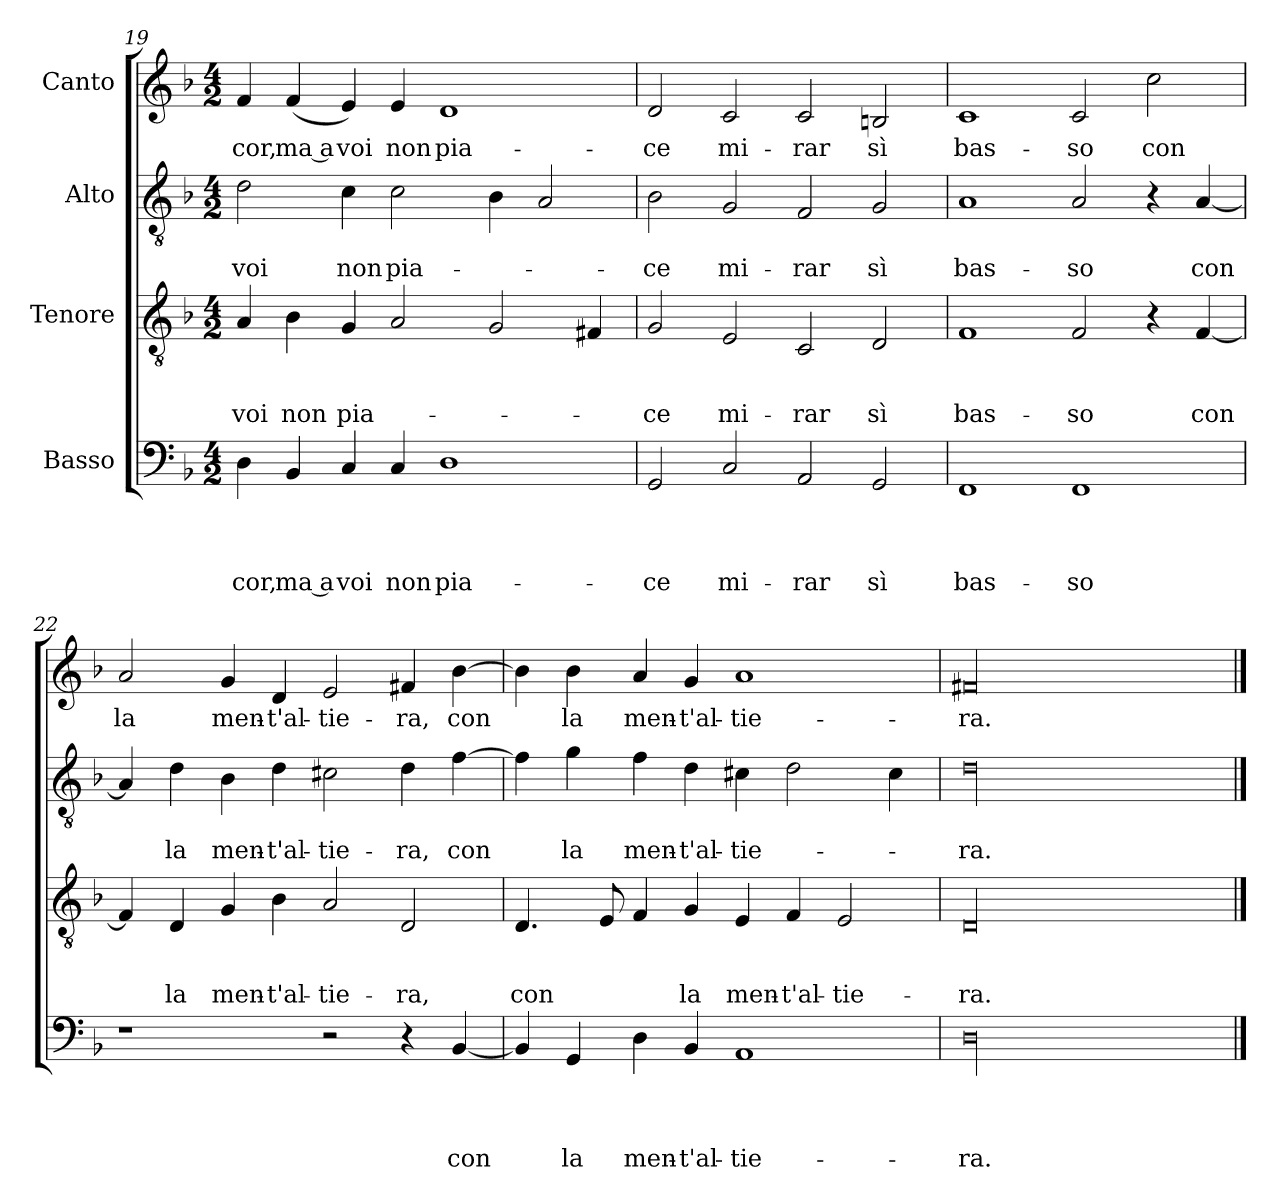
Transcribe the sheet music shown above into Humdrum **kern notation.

**kern	**text	**text	**text	**text	**kern	**text	**text	**text	**kern	**text	**text	**kern	**text
*part4	*part4	*part4	*part4	*part4	*part3	*part3	*part3	*part3	*part2	*part2	*part2	*part1	*part1
*staff4	*staff4	*staff4	*staff4	*staff4	*staff3	*staff3	*staff3	*staff3	*staff2	*staff2	*staff2	*staff1	*staff1
*I"Basso	*	*	*	*	*I"Tenore	*	*	*	*I"Alto	*	*	*I"Canto	*
*clefF4	*	*	*	*	*clefGv2	*	*	*	*clefGv2	*	*	*clefG2	*
*k[b-]	*	*	*	*	*k[b-]	*	*	*	*k[b-]	*	*	*k[b-]	*
*F:	*	*	*	*	*F:	*	*	*	*F:	*	*	*F:	*
*M4/2	*	*	*	*	*M4/2	*	*	*	*M4/2	*	*	*M4/2	*
=19	=19	=19	=19	=19	=19	=19	=19	=19	=19	=19	=19	=19	=19
!	!	!	!	!LO:LY:b	!	!	!	!LO:LY:b	!	!	!LO:LY:b	!	!LO:LY:b
4D\	.	.	.	cor,	4A/	.	.	voi	2d\	.	voi	4f/	cor,
!	!	!	!	!LO:LY:b:rj	!	!	!	!LO:LY:b	!	!	!	!	!LO:LY:b:rj
4BB-/	.	.	.	ma a	4B-\	.	.	non	.	.	.	(<4f/	ma a
!	!	!	!	!LO:LY:b	!	!	!	!LO:LY:b	!	!	!LO:LY:b	!	!LO:LY:b
4C/	.	.	.	voi	4G/	.	.	pia-	4c\	.	non	4e/)	voi
!	!	!	!	!LO:LY:b	!	!	!	!	!	!	!LO:LY:b	!	!LO:LY:b
4C/	.	.	.	non	2A/	.	.	.	2c\	.	pia-	4e/	non
!	!	!	!	!LO:LY:b	!	!	!	!	!	!	!	!	!LO:LY:b
1D	.	.	.	pia-	.	.	.	.	.	.	.	1d	pia-
.	.	.	.	.	2G/	.	.	.	4B-\	.	.	.	.
.	.	.	.	.	.	.	.	.	2A/	.	.	.	.
.	.	.	.	.	4F#X/	.	.	.	.	.	.	.	.
=20	=20	=20	=20	=20	=20	=20	=20	=20	=20	=20	=20	=20	=20
!	!	!	!	!LO:LY:b	!	!	!	!LO:LY:b	!	!	!LO:LY:b	!	!LO:LY:b
2GG/	.	.	.	-ce	2G/	.	.	-ce	2B-\	.	-ce	2d/	-ce
!	!	!	!	!LO:LY:b	!	!	!	!LO:LY:b	!	!	!LO:LY:b	!	!LO:LY:b
2C/	.	.	.	mi-	2E/	.	.	mi-	2G/	.	mi-	2c/	mi-
!	!	!	!	!LO:LY:b	!	!	!	!LO:LY:b	!	!	!LO:LY:b	!	!LO:LY:b
2AA/	.	.	.	-rar	2C/	.	.	-rar	2F/	.	-rar	2c/	-rar
!	!	!	!	!LO:LY:b	!	!	!	!LO:LY:b	!	!	!LO:LY:b	!	!LO:LY:b
2GG/	.	.	.	sì	2D/	.	.	sì	2G/	.	sì	2Bn/	sì
=21	=21	=21	=21	=21	=21	=21	=21	=21	=21	=21	=21	=21	=21
!	!	!	!	!LO:LY:b	!	!	!	!LO:LY:b	!	!	!LO:LY:b	!	!LO:LY:b
1FF	.	.	.	bas-	1F	.	.	bas-	1A	.	bas-	1c	bas-
!	!	!	!	!LO:LY:b	!	!	!	!LO:LY:b	!	!	!LO:LY:b	!	!LO:LY:b
1FF	.	.	.	-so	2F/	.	.	-so	2A/	.	-so	2c/	-so
!	!	!	!	!	!	!	!	!	!	!	!	!	!LO:LY:b
.	.	.	.	.	4r	.	.	.	4r	.	.	2cc\	con
!	!	!	!	!	!	!	!	!LO:LY:b	!	!	!LO:LY:b	!	!
.	.	.	.	.	[>4F/	.	.	con	[>4A/	.	con	.	.
!!LO:PB:g=z
=22	=22	=22	=22	=22	=22	=22	=22	=22	=22	=22	=22	=22	=22
!	!	!	!	!	!	!	!	!	!	!	!	!	!LO:LY:b
1r	.	.	.	.	4F/]	.	.	.	4A/]	.	.	2a/	la
!	!	!	!	!	!	!	!	!LO:LY:b	!	!	!LO:LY:b	!	!
.	.	.	.	.	4D/	.	.	la	4d\	.	la	.	.
!	!	!	!	!	!	!	!	!LO:LY:b	!	!	!LO:LY:b	!	!LO:LY:b
.	.	.	.	.	4G/	.	.	men-	4B-\	.	men-	4g/	men-
!	!	!	!	!	!	!	!	!LO:LY:b	!	!	!LO:LY:b	!	!LO:LY:b
.	.	.	.	.	4B-\	.	.	-t'al-	4d\	.	-t'al-	4d/	-t'al-
!	!	!	!	!	!	!	!	!LO:LY:b	!	!	!LO:LY:b	!	!LO:LY:b
2r	.	.	.	.	2A/	.	.	-tie-	2c#X\	.	-tie-	2e/	-tie-
!	!	!	!	!	!	!	!	!LO:LY:b	!	!	!LO:LY:b	!	!LO:LY:b
4r	.	.	.	.	2D/	.	.	-ra,	4d\	.	-ra,	4f#X/	-ra,
!	!	!	!	!LO:LY:b	!	!	!	!	!	!	!LO:LY:b	!	!LO:LY:b
[<4BB-/	.	.	.	con	.	.	.	.	[>4f\	.	con	[>4b-\	con
=23	=23	=23	=23	=23	=23	=23	=23	=23	=23	=23	=23	=23	=23
!	!	!	!	!	!	!	!	!LO:LY:b	!	!	!	!	!
4BB-/]	.	.	.	.	4.D/	.	.	con	4f\]	.	.	4b-\]	.
!	!	!	!	!LO:LY:b	!	!	!	!	!	!	!LO:LY:b	!	!LO:LY:b
4GG/	.	.	.	la	.	.	.	.	4g\	.	la	4b-\	la
.	.	.	.	.	8E/	.	.	.	.	.	.	.	.
!	!	!	!	!LO:LY:b	!	!	!	!	!	!	!LO:LY:b	!	!LO:LY:b
4D\	.	.	.	men-	4F/	.	.	.	4f\	.	men-	4a/	men-
!	!	!	!	!LO:LY:b	!	!	!	!LO:LY:b	!	!	!LO:LY:b	!	!LO:LY:b
4BB-/	.	.	.	-t'al-	4G/	.	.	la	4d\	.	-t'al-	4g/	-t'al-
!	!	!	!	!LO:LY:b	!	!	!	!LO:LY:b	!	!	!LO:LY:b	!	!LO:LY:b
1AA	.	.	.	-tie-	4E/	.	.	men-	4c#X\	.	-tie-	1a	-tie-
!	!	!	!	!	!	!	!	!LO:LY:b	!	!	!	!	!
.	.	.	.	.	4F/	.	.	-t'al-	2d\	.	.	.	.
!	!	!	!	!	!	!	!	!LO:LY:b	!	!	!	!	!
.	.	.	.	.	2E/	.	.	-tie-	.	.	.	.	.
.	.	.	.	.	.	.	.	.	4c#\	.	.	.	.
=24	=24	=24	=24	=24	=24	=24	=24	=24	=24	=24	=24	=24	=24
!	!	!	!	!LO:LY:b	!	!	!	!LO:LY:b	!	!	!LO:LY:b	!	!LO:LY:b
00D	.	.	.	-ra.	00D	.	.	-ra.	00d	.	-ra.	00f#X	-ra.
==	==	==	==	==	==	==	==	==	==	==	==	==	==
*-	*-	*-	*-	*-	*-	*-	*-	*-	*-	*-	*-	*-	*-
